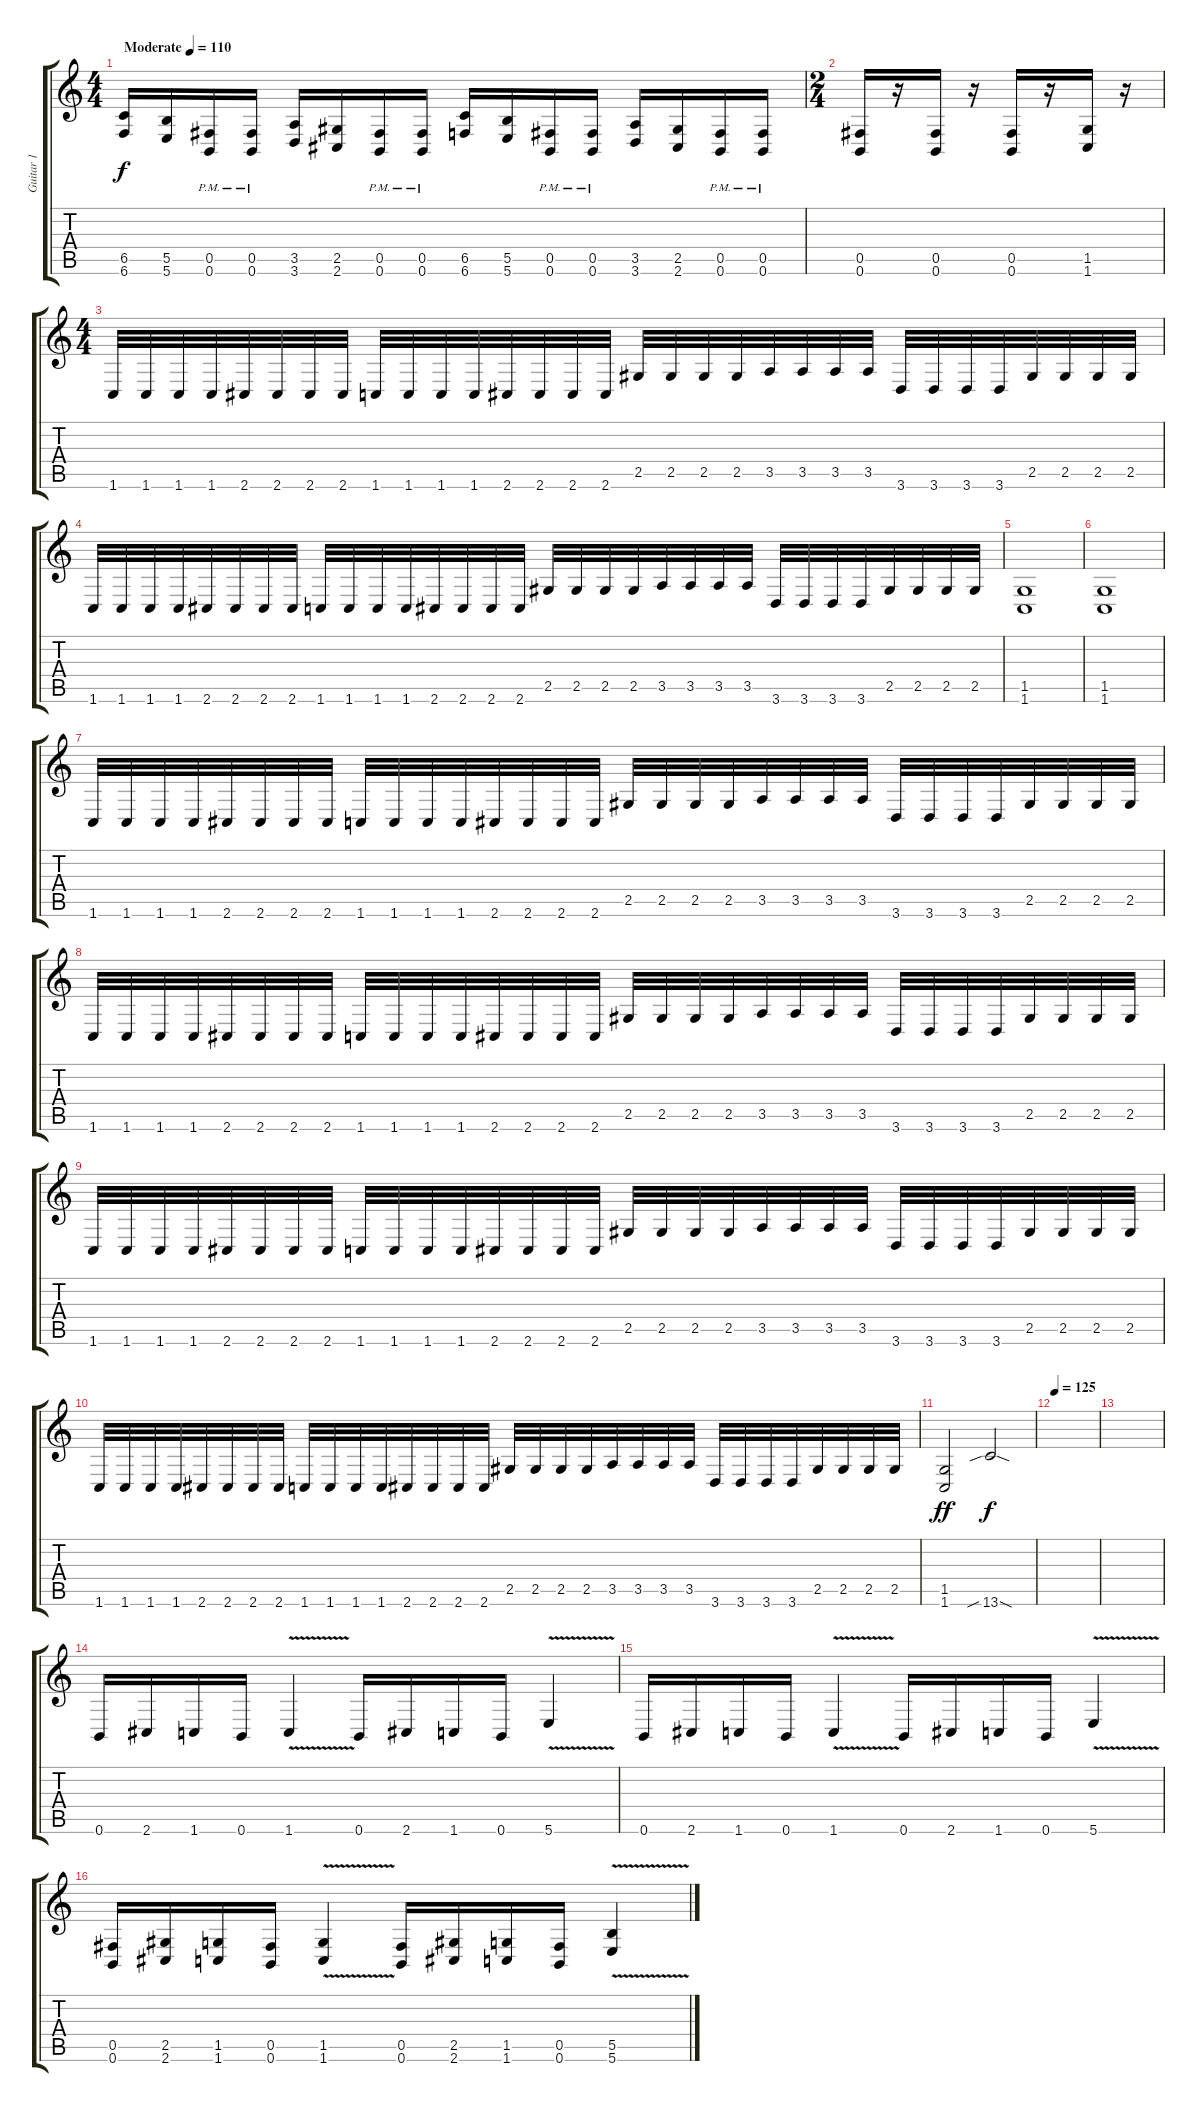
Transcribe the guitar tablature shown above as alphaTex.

\track ("Guitar 1" "Guitar 1") {instrument distortionguitar}
\staff {score tabs}
\tuning (Db4 Ab3 E3 B2 Gb2 B1) {hide}
\ts (4 4)
\tempo (110 "Moderate")
\clef g2
\ks c
(6.5 6.6).16{dy f instrument distortionguitar} (5.5 5.6).16 (0.5{pm} 0.6{pm}).16 (0.5{pm} 0.6{pm}).16 (3.5 3.6).16 (2.5 2.6).16 (0.5{pm} 0.6{pm}).16 (0.5{pm} 0.6{pm}).16 (6.5 6.6).16 (5.5 5.6).16 (0.5{pm} 0.6{pm}).16 (0.5{pm} 0.6{pm}).16 (3.5 3.6).16 (2.5 2.6).16 (0.5{pm} 0.6{pm}).16 (0.5{pm} 0.6{pm}).16 |
\ts (2 4)
(0.5 0.6).16 r.16 (0.5 0.6).16 r.16 (0.5 0.6).16 r.16 (1.5 1.6).16 r.16 |
\ts (4 4)
1.6.32 1.6.32 1.6.32 1.6.32 2.6.32 2.6.32 2.6.32 2.6.32 1.6.32 1.6.32 1.6.32 1.6.32 2.6.32 2.6.32 2.6.32 2.6.32 2.5.32 2.5.32 2.5.32 2.5.32 3.5.32 3.5.32 3.5.32 3.5.32 3.6.32 3.6.32 3.6.32 3.6.32 2.5.32 2.5.32 2.5.32 2.5.32 |
1.6.32 1.6.32 1.6.32 1.6.32 2.6.32 2.6.32 2.6.32 2.6.32 1.6.32 1.6.32 1.6.32 1.6.32 2.6.32 2.6.32 2.6.32 2.6.32 2.5.32 2.5.32 2.5.32 2.5.32 3.5.32 3.5.32 3.5.32 3.5.32 3.6.32 3.6.32 3.6.32 3.6.32 2.5.32 2.5.32 2.5.32 2.5.32 |
(1.5 1.6).1 |
(1.5 1.6).1 |
1.6.32 1.6.32 1.6.32 1.6.32 2.6.32 2.6.32 2.6.32 2.6.32 1.6.32 1.6.32 1.6.32 1.6.32 2.6.32 2.6.32 2.6.32 2.6.32 2.5.32 2.5.32 2.5.32 2.5.32 3.5.32 3.5.32 3.5.32 3.5.32 3.6.32 3.6.32 3.6.32 3.6.32 2.5.32 2.5.32 2.5.32 2.5.32 |
1.6.32 1.6.32 1.6.32 1.6.32 2.6.32 2.6.32 2.6.32 2.6.32 1.6.32 1.6.32 1.6.32 1.6.32 2.6.32 2.6.32 2.6.32 2.6.32 2.5.32 2.5.32 2.5.32 2.5.32 3.5.32 3.5.32 3.5.32 3.5.32 3.6.32 3.6.32 3.6.32 3.6.32 2.5.32 2.5.32 2.5.32 2.5.32 |
1.6.32 1.6.32 1.6.32 1.6.32 2.6.32 2.6.32 2.6.32 2.6.32 1.6.32 1.6.32 1.6.32 1.6.32 2.6.32 2.6.32 2.6.32 2.6.32 2.5.32 2.5.32 2.5.32 2.5.32 3.5.32 3.5.32 3.5.32 3.5.32 3.6.32 3.6.32 3.6.32 3.6.32 2.5.32 2.5.32 2.5.32 2.5.32 |
1.6.32 1.6.32 1.6.32 1.6.32 2.6.32 2.6.32 2.6.32 2.6.32 1.6.32 1.6.32 1.6.32 1.6.32 2.6.32 2.6.32 2.6.32 2.6.32 2.5.32 2.5.32 2.5.32 2.5.32 3.5.32 3.5.32 3.5.32 3.5.32 3.6.32 3.6.32 3.6.32 3.6.32 2.5.32 2.5.32 2.5.32 2.5.32 |
(1.5 1.6).2{dy ff} 13.6{sib sod}.2{dy f} |
\tempo 125
|
|
0.6.16 2.6.16 1.6.16 0.6.16 1.6{v}.4 0.6.16 2.6.16 1.6.16 0.6.16 5.6{v}.4 |
0.6.16 2.6.16 1.6.16 0.6.16 1.6{v}.4 0.6.16 2.6.16 1.6.16 0.6.16 5.6{v}.4 |
(0.5 0.6).16 (2.5 2.6).16 (1.5 1.6).16 (0.5 0.6).16 (1.5 1.6{v}).4 (0.5 0.6).16 (2.5 2.6).16 (1.5 1.6).16 (0.5 0.6).16 (5.5 5.6{v}).4
